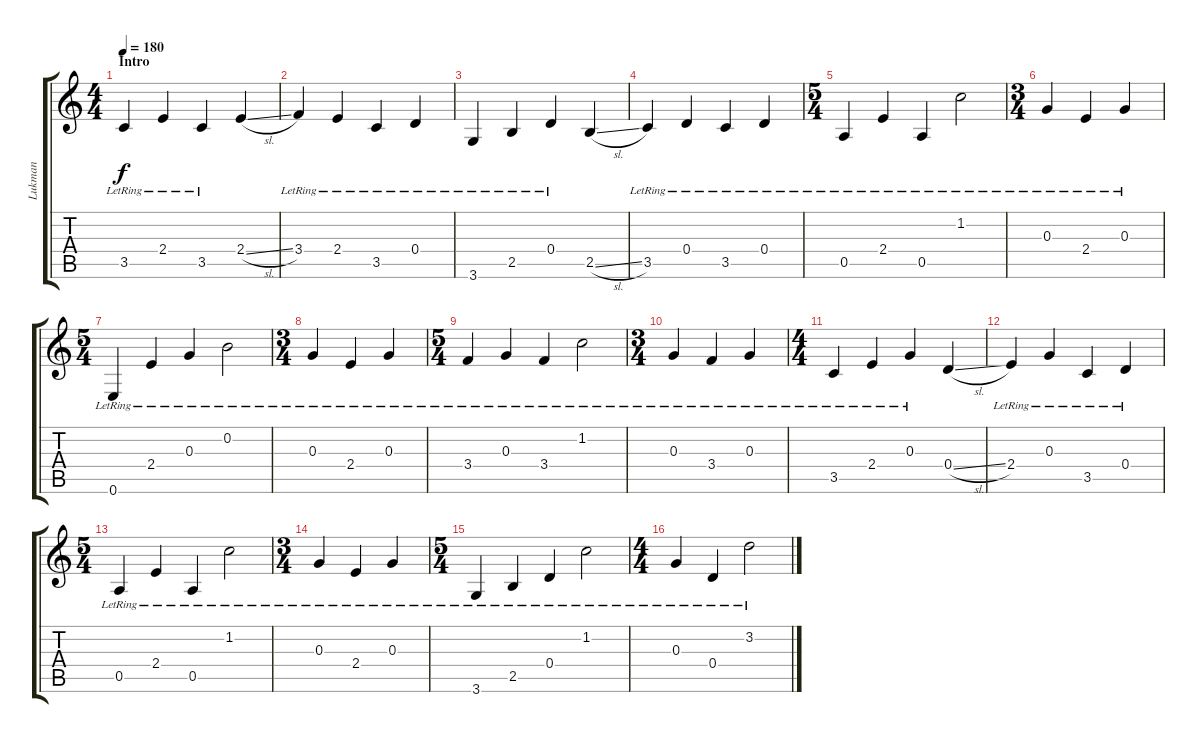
\track ("Lukman" "Lukman") {instrument electricguitarjazz}
\staff {score tabs}
\tuning (E4 B3 G3 D3 A2 E2) {hide}
\ts (4 4)
\section ("" "Intro")
\tempo 180
\clef g2
\ks c
3.5{lr}.4{dy f instrument electricguitarjazz} 2.4{lr}.4 3.5{lr}.4 2.4{sl}.4 |
3.4{lr}.4 2.4{lr}.4 3.5{lr}.4 0.4{lr}.4 |
3.6{lr}.4 2.5{lr}.4 0.4{lr}.4 2.5{sl}.4 |
3.5{lr}.4 0.4{lr}.4 3.5{lr}.4 0.4{lr}.4 |
\ts (5 4)
0.5{lr}.4 2.4{lr}.4 0.5{lr}.4 1.2{lr}.2 |
\ts (3 4)
0.3{lr}.4 2.4{lr}.4 0.3{lr}.4 |
\ts (5 4)
0.6{lr}.4 2.4{lr}.4 0.3{lr}.4 0.2{lr}.2 |
\ts (3 4)
0.3{lr}.4 2.4{lr}.4 0.3{lr}.4 |
\ts (5 4)
3.4{lr}.4 0.3{lr}.4 3.4{lr}.4 1.2{lr}.2 |
\ts (3 4)
0.3{lr}.4 3.4{lr}.4 0.3{lr}.4 |
\ts (4 4)
3.5{lr}.4 2.4{lr}.4 0.3{lr}.4 0.4{sl}.4 |
2.4{lr}.4 0.3{lr}.4 3.5{lr}.4 0.4{lr}.4 |
\ts (5 4)
0.5{lr}.4 2.4{lr}.4 0.5{lr}.4 1.2{lr}.2 |
\ts (3 4)
0.3{lr}.4 2.4{lr}.4 0.3{lr}.4 |
\ts (5 4)
3.6{lr}.4 2.5{lr}.4 0.4{lr}.4 1.2{lr}.2 |
\ts (4 4)
0.3{lr}.4 0.4{lr}.4 3.2{lr}.2
